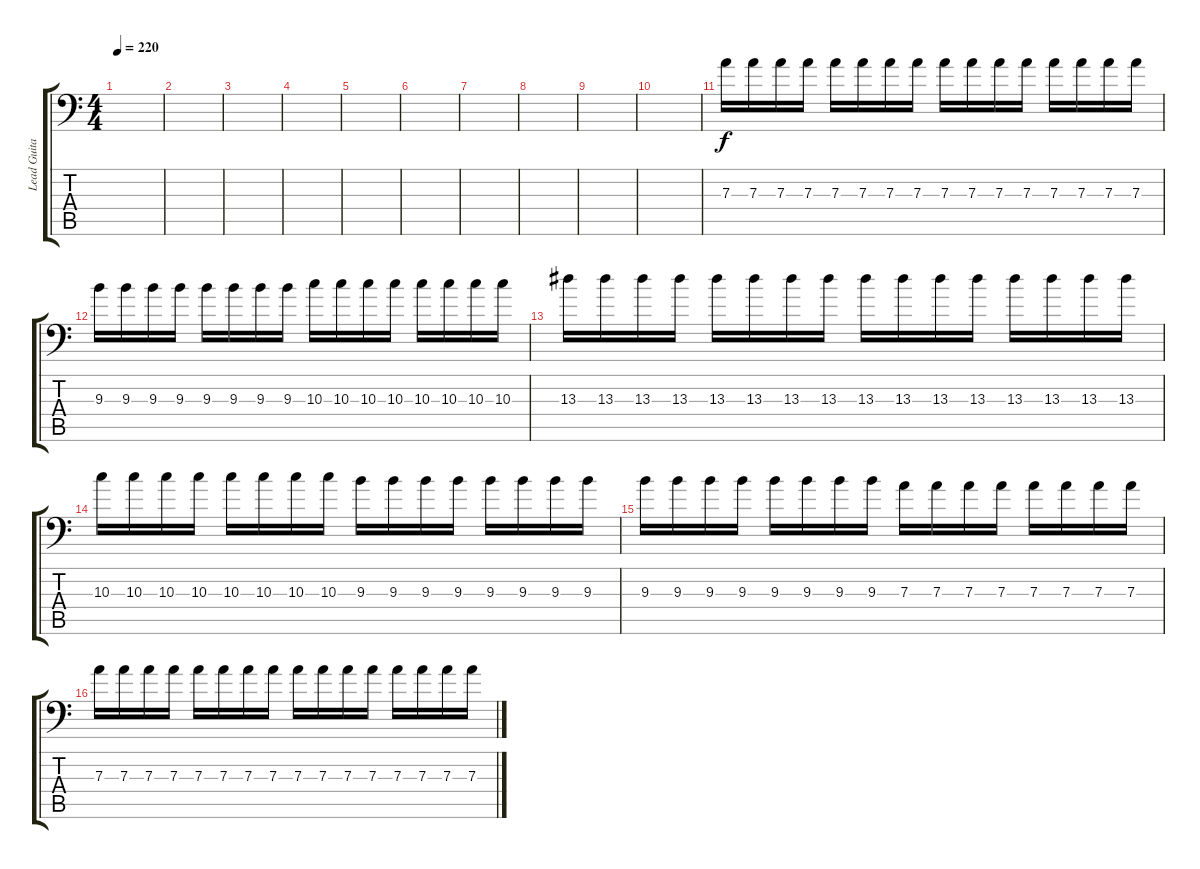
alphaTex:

\track ("Lead Guitar 2" "Lead Guita") {instrument overdrivenguitar}
\staff {score tabs}
\tuning (B3 Gb3 D3 A2 E2 A1) {hide}
\ts (4 4)
\tempo 220
\clef f4
\ks c
|
|
|
|
|
|
|
|
|
|
7.3.16 7.3.16 7.3.16 7.3.16 7.3.16 7.3.16 7.3.16 7.3.16 7.3.16 7.3.16 7.3.16 7.3.16 7.3.16 7.3.16 7.3.16 7.3.16 |
9.3.16 9.3.16 9.3.16 9.3.16 9.3.16 9.3.16 9.3.16 9.3.16 10.3.16 10.3.16 10.3.16 10.3.16 10.3.16 10.3.16 10.3.16 10.3.16 |
13.3.16 13.3.16 13.3.16 13.3.16 13.3.16 13.3.16 13.3.16 13.3.16 13.3.16 13.3.16 13.3.16 13.3.16 13.3.16 13.3.16 13.3.16 13.3.16 |
10.3.16 10.3.16 10.3.16 10.3.16 10.3.16 10.3.16 10.3.16 10.3.16 9.3.16 9.3.16 9.3.16 9.3.16 9.3.16 9.3.16 9.3.16 9.3.16 |
9.3.16 9.3.16 9.3.16 9.3.16 9.3.16 9.3.16 9.3.16 9.3.16 7.3.16 7.3.16 7.3.16 7.3.16 7.3.16 7.3.16 7.3.16 7.3.16 |
7.3.16 7.3.16 7.3.16 7.3.16 7.3.16 7.3.16 7.3.16 7.3.16 7.3.16 7.3.16 7.3.16 7.3.16 7.3.16 7.3.16 7.3.16 7.3.16
